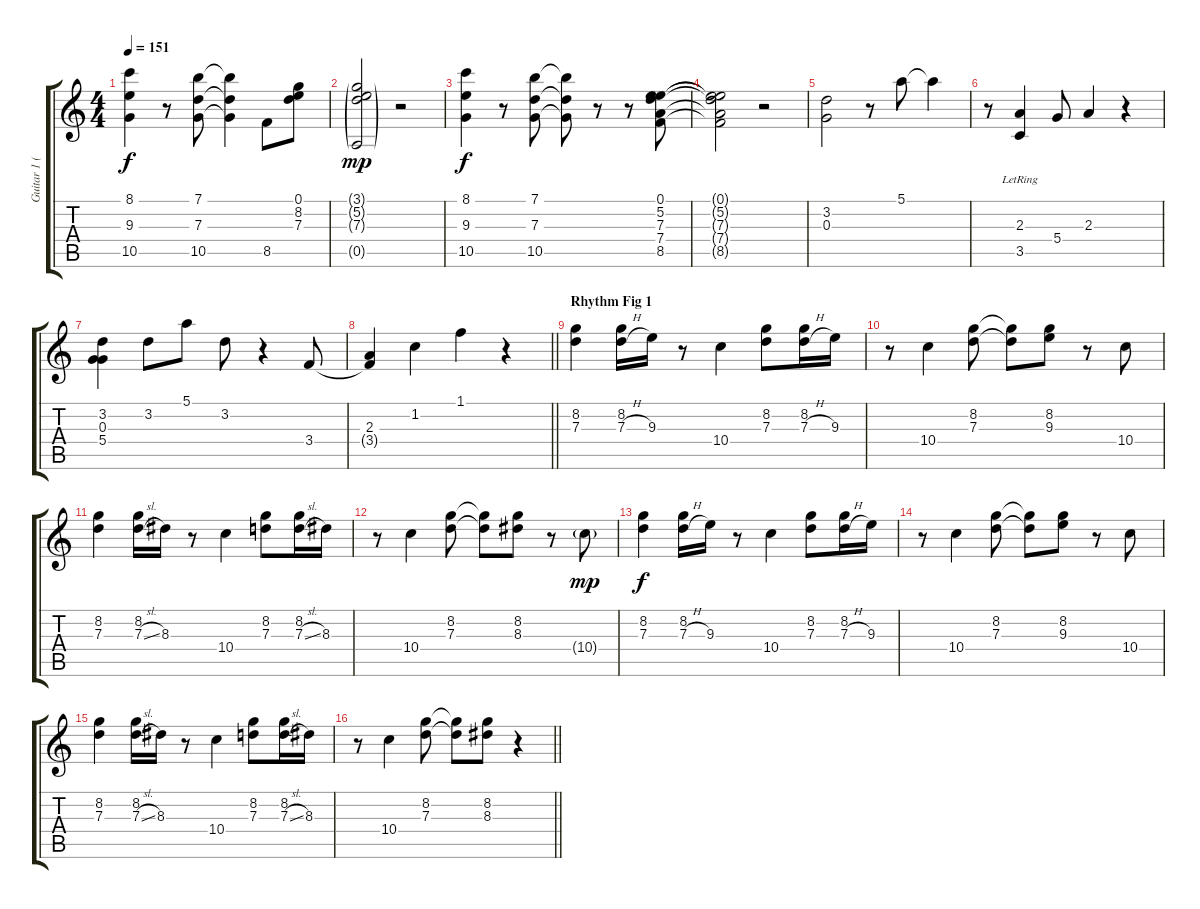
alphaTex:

\track ("Guitar 1 (Delay/Echo)" "Guitar 1 (") {instrument electricguitarclean}
\staff {score tabs}
\tuning (E4 B3 G3 D3 A2 E2) {hide}
\ts (4 4)
\tempo 151
\clef g2
\ks c
(8.1 9.3 10.5).4{dy f} r.8 (7.1 7.3 10.5).8 (7.1{t} 7.3{t} 10.5{t}).4 8.5.8 (0.1 8.2 7.3).8 |
(3.1{g} 5.2{g} 7.3{g} 0.5{g}).2{dy mp} r.2 |
(8.1 9.3 10.5).4{dy f} r.8 (7.1 7.3 10.5).8 (7.1{t} 7.3{t} 10.5{t}).8 r.8 r.8 (0.1 5.2 7.3 7.4 8.5).8 |
(0.1{t} 5.2{t} 7.3{t} 7.4{t} 8.5{t}).2 r.2 |
(3.2 0.3).2 r.8 5.1.8 5.1{t}.4 |
r.8 (2.3{lr} 3.5).4 5.4.8 2.3.4 r.4 |
(3.2 0.3 5.4).4 3.2.8 5.1.8 3.2.8 r.4 3.4.8 |
\barLineRight lightlight
(2.3 3.4{t}).4 1.2.4 1.1.4 r.4 |
\section ("" "Rhythm Fig 1")
(8.2 7.3).4 (8.2 7.3{h}).16 9.3.16 r.8 10.4.4 (8.2 7.3).8 (8.2 7.3{h}).16 9.3.16 |
r.8 10.4.4 (8.2 7.3).8 (8.2{t} 7.3{t}).8 (8.2 9.3).8 r.8 10.4.8 |
(8.2 7.3).4 (8.2 7.3{sl}).16 8.3.16 r.8 10.4.4 (8.2 7.3).8 (8.2 7.3{sl}).16 8.3.16 |
r.8 10.4.4 (8.2 7.3).8 (8.2{t} 7.3{t}).8 (8.2 8.3).8 r.8 10.4{g}.8{dy mp} |
(8.2 7.3).4{dy f} (8.2 7.3{h}).16 9.3.16 r.8 10.4.4 (8.2 7.3).8 (8.2 7.3{h}).16 9.3.16 |
r.8 10.4.4 (8.2 7.3).8 (8.2{t} 7.3{t}).8 (8.2 9.3).8 r.8 10.4.8 |
(8.2 7.3).4 (8.2 7.3{sl}).16 8.3.16 r.8 10.4.4 (8.2 7.3).8 (8.2 7.3{sl}).16 8.3.16 |
\barLineRight lightlight
r.8 10.4.4 (8.2 7.3).8 (8.2{t} 7.3{t}).8 (8.2 8.3).8 r.4
